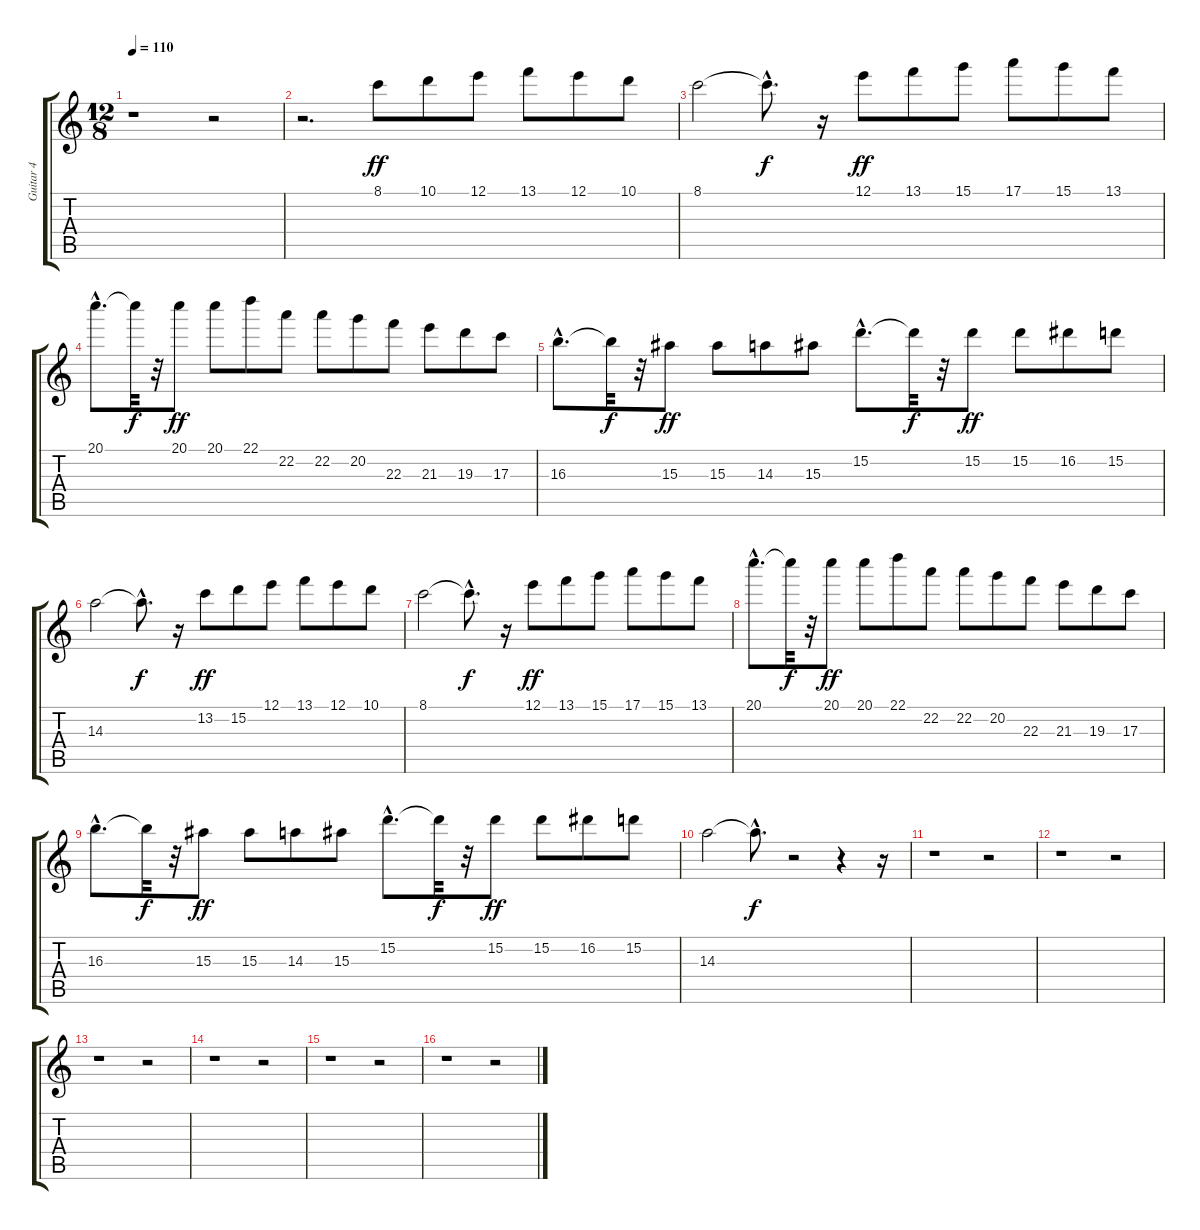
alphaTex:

\track ("Guitar 4" "Guitar 4") {instrument distortionguitar}
\staff {score tabs}
\tuning (E4 B3 G3 D3 A2 E2) {hide}
\ts (12 8)
\tempo 110
\clef g2
\ks c
r.1{dy ff} r.2 |
r.2{d} 8.1.8 10.1.8 12.1.8 13.1.8 12.1.8 10.1.8 |
8.1.2 8.1{hac t}.8{d dy f} r.16 12.1.8{dy ff} 13.1.8 15.1.8 17.1.8 15.1.8 13.1.8 |
20.1{hac}.8{d} 20.1{t}.32{dy f} r.32 20.1.8{dy ff} 20.1.8 22.1.8 22.2.8 22.2.8 20.2.8 22.3.8 21.3.8 19.3.8 17.3.8 |
16.3{hac}.8{d} 16.3{t}.32{dy f} r.32 15.3.8{dy ff} 15.3.8 14.3.8 15.3.8 15.2{hac}.8{d} 15.2{t}.32{dy f} r.32 15.2.8{dy ff} 15.2.8 16.2.8 15.2.8 |
14.3.2 14.3{hac t}.8{d dy f} r.16 13.2.8{dy ff} 15.2.8 12.1.8 13.1.8 12.1.8 10.1.8 |
8.1.2 8.1{hac t}.8{d dy f} r.16 12.1.8{dy ff} 13.1.8 15.1.8 17.1.8 15.1.8 13.1.8 |
20.1{hac}.8{d} 20.1{t}.32{dy f} r.32 20.1.8{dy ff} 20.1.8 22.1.8 22.2.8 22.2.8 20.2.8 22.3.8 21.3.8 19.3.8 17.3.8 |
16.3{hac}.8{d} 16.3{t}.32{dy f} r.32 15.3.8{dy ff} 15.3.8 14.3.8 15.3.8 15.2{hac}.8{d} 15.2{t}.32{dy f} r.32 15.2.8{dy ff} 15.2.8 16.2.8 15.2.8 |
14.3.2 14.3{hac t}.8{d dy f} r.2 r.4 r.16 |
r.1 r.2 |
r.1 r.2 |
r.1 r.2 |
r.1 r.2 |
r.1 r.2 |
r.1 r.2
